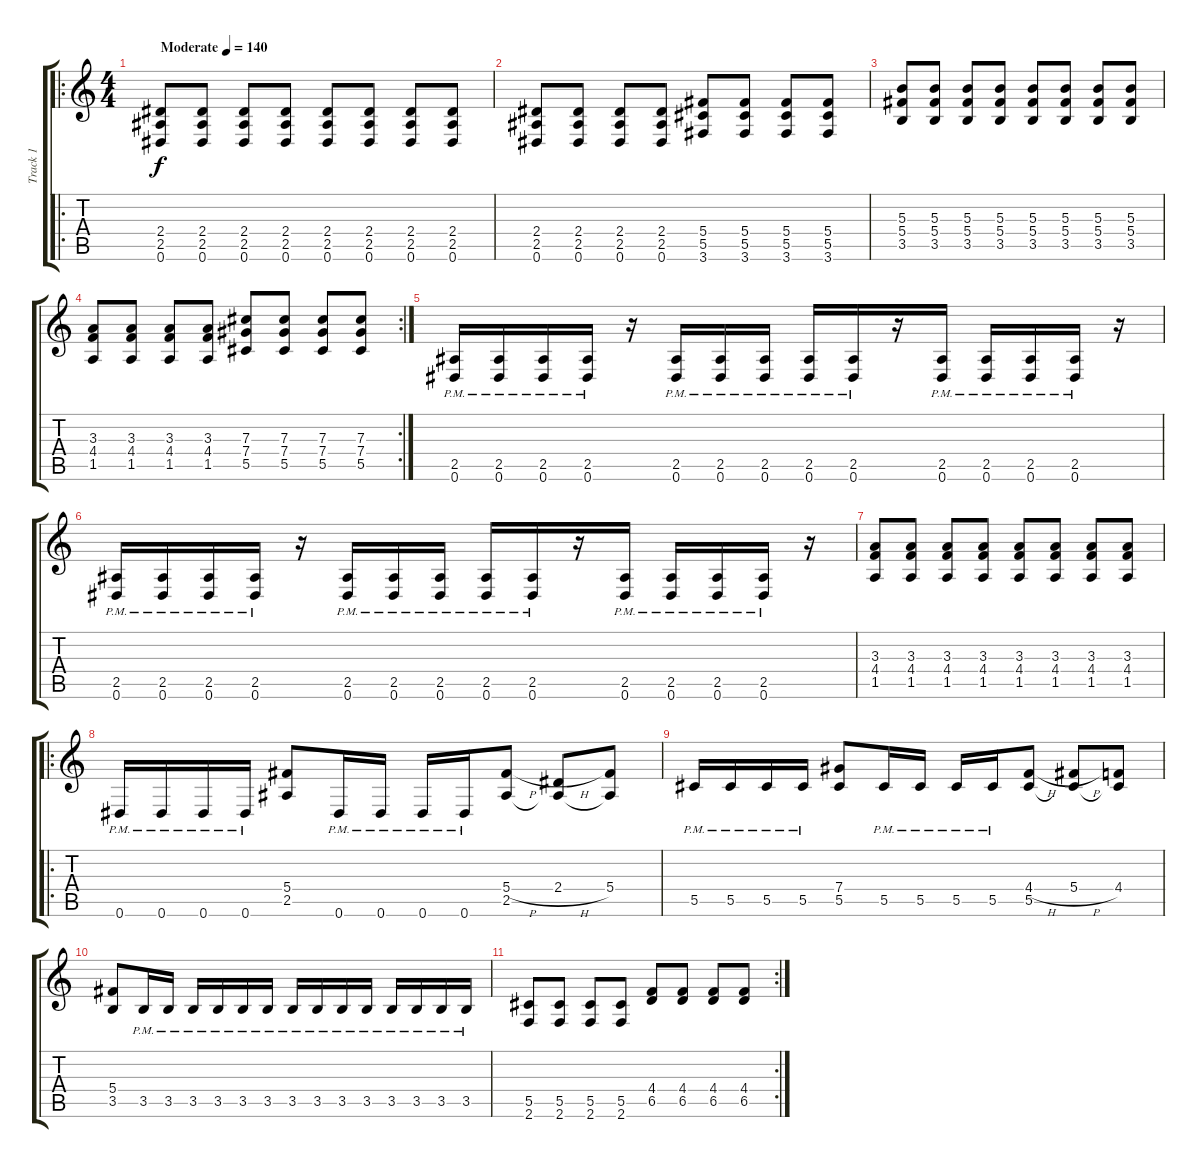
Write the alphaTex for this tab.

\track ("Track 1" "Track 1") {instrument distortionguitar}
\staff {score tabs}
\tuning (Eb4 Bb3 Gb3 Db3 Ab2 Eb2) {hide}
\ro
\ts (4 4)
\tempo (140 "Moderate")
\clef g2
\ks c
(2.4 2.5 0.6).8{dy f instrument distortionguitar} (2.4 2.5 0.6).8 (2.4 2.5 0.6).8 (2.4 2.5 0.6).8 (2.4 2.5 0.6).8 (2.4 2.5 0.6).8 (2.4 2.5 0.6).8 (2.4 2.5 0.6).8 |
(2.4 2.5 0.6).8 (2.4 2.5 0.6).8 (2.4 2.5 0.6).8 (2.4 2.5 0.6).8 (5.4 5.5 3.6).8 (5.4 5.5 3.6).8 (5.4 5.5 3.6).8 (5.4 5.5 3.6).8 |
(5.3 5.4 3.5).8 (5.3 5.4 3.5).8 (5.3 5.4 3.5).8 (5.3 5.4 3.5).8 (5.3 5.4 3.5).8 (5.3 5.4 3.5).8 (5.3 5.4 3.5).8 (5.3 5.4 3.5).8 |
\rc 2
(3.3 4.4 1.5).8 (3.3 4.4 1.5).8 (3.3 4.4 1.5).8 (3.3 4.4 1.5).8 (7.3 7.4 5.5).8 (7.3 7.4 5.5).8 (7.3 7.4 5.5).8 (7.3 7.4 5.5).8 |
(2.5{pm} 0.6{pm}).16 (2.5{pm} 0.6{pm}).16 (2.5{pm} 0.6{pm}).16 (2.5{pm} 0.6{pm}).16 r.16 (2.5{pm} 0.6{pm}).16 (2.5{pm} 0.6{pm}).16 (2.5{pm} 0.6{pm}).16 (2.5{pm} 0.6{pm}).16 (2.5{pm} 0.6{pm}).16 r.16 (2.5{pm} 0.6{pm}).16 (2.5{pm} 0.6{pm}).16 (2.5{pm} 0.6{pm}).16 (2.5{pm} 0.6{pm}).16 r.16 |
(2.5{pm} 0.6{pm}).16 (2.5{pm} 0.6{pm}).16 (2.5{pm} 0.6{pm}).16 (2.5{pm} 0.6{pm}).16 r.16 (2.5{pm} 0.6{pm}).16 (2.5{pm} 0.6{pm}).16 (2.5{pm} 0.6{pm}).16 (2.5{pm} 0.6{pm}).16 (2.5{pm} 0.6{pm}).16 r.16 (2.5{pm} 0.6{pm}).16 (2.5{pm} 0.6{pm}).16 (2.5{pm} 0.6{pm}).16 (2.5{pm} 0.6{pm}).16 r.16 |
(3.3 4.4 1.5).8 (3.3 4.4 1.5).8 (3.3 4.4 1.5).8 (3.3 4.4 1.5).8 (3.3 4.4 1.5).8 (3.3 4.4 1.5).8 (3.3 4.4 1.5).8 (3.3 4.4 1.5).8 |
\ro
0.6{pm}.16 0.6{pm}.16 0.6{pm}.16 0.6{pm}.16 (5.4 2.5).8 0.6{pm}.16 0.6{pm}.16 0.6{pm}.16 0.6{pm}.16 (5.4{h} 2.5).8 (2.4{h} 2.5{t}).8 (5.4 2.5{t}).8 |
5.5{pm}.16 5.5{pm}.16 5.5{pm}.16 5.5{pm}.16 (7.4 5.5).8 5.5{pm}.16 5.5{pm}.16 5.5{pm}.16 5.5{pm}.16 (4.4{h} 5.5).8 (5.4{h} 5.5{t}).8 (4.4 5.5{t}).8 |
(5.4 3.5).8 3.5{pm}.16 3.5{pm}.16 3.5{pm}.16 3.5{pm}.16 3.5{pm}.16 3.5{pm}.16 3.5{pm}.16 3.5{pm}.16 3.5{pm}.16 3.5{pm}.16 3.5{pm}.16 3.5{pm}.16 3.5{pm}.16 3.5{pm}.16 |
\rc 2
(5.5 2.6).8 (5.5 2.6).8 (5.5 2.6).8 (5.5 2.6).8 (4.4 6.5).8 (4.4 6.5).8 (4.4 6.5).8 (4.4 6.5).8
